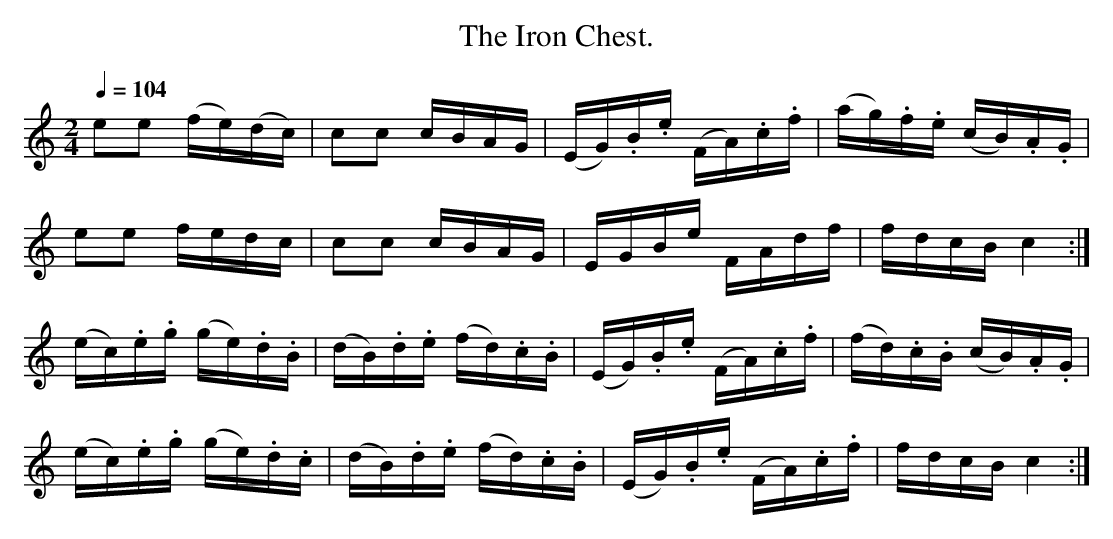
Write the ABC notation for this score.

X:1
T:The Iron Chest.
M:2/4
L:1/16
Q:1/4=104
K:C
 e2e2  (fe)(dc)| c2c2   cBAG   |(EG).B.e (FA).c.f|(ag).f.e (cB).A.G|
 e2e2   fedc   | c2c2   cBAG   | EGBe     FAdf   | fdcB     c4    :|
(ec).e.g (ge).d.B|(dB).d.e (fd).c.B|(EG).B.e (FA).c.f|(fd).c.B (cB).A.G|
(ec).e.g (ge).d.c|(dB).d.e (fd).c.B|(EG).B.e (FA).c.f|fdcB      c4    :|
